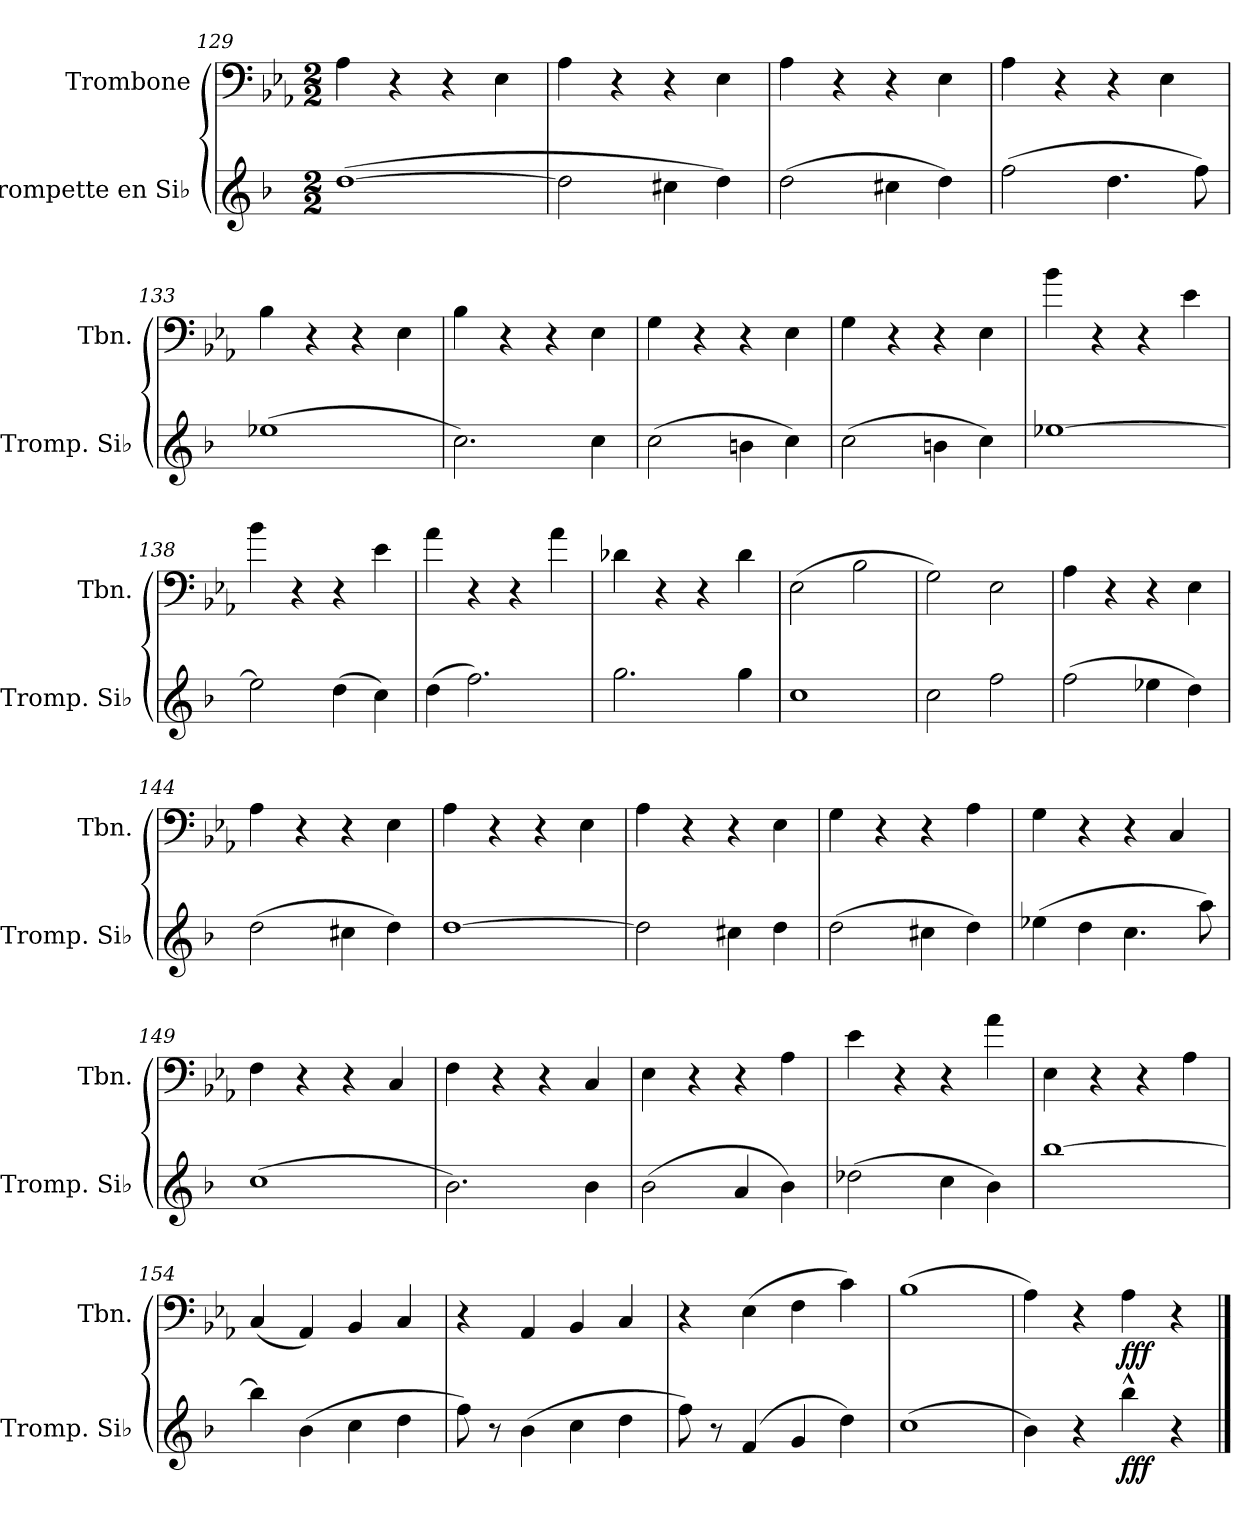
**kern	**dynam	**kern	**dynam
*part2	*part2	*part1	*part1
*staff2	*staff2	*staff1	*staff1
*I"Trompette en Si♭	*	*I"Trombone	*
*I'Tromp. Si♭	*	*I'Tbn.	*
*clefG2	*	*clefF4	*
*ITrd1c2	*	*	*
*k[b-e-a-]	*	*k[b-e-a-]	*
*M2/2	*	*M2/2	*
=129	=129	=129	=129
(>[1cc	.	4A-\	.
.	.	4r	.
.	.	4r	.
.	.	4E-\	.
=130	=130	=130	=130
2cc\]	.	4A-\	.
.	.	4r	.
4bn\	.	4r	.
4cc\)	.	4E-\	.
=131	=131	=131	=131
(>2cc\	.	4A-\	.
.	.	4r	.
4bn\	.	4r	.
4cc\)	.	4E-\	.
=132	=132	=132	=132
(>2ee-\	.	4A-\	.
.	.	4r	.
4.cc\	.	4r	.
.	.	4E-\	.
8ee-\)	.	.	.
=133	=133	=133	=133
(>1dd-X	.	4B-\	.
.	.	4r	.
.	.	4r	.
.	.	4E-\	.
=134	=134	=134	=134
2.b-\)	.	4B-\	.
.	.	4r	.
.	.	4r	.
4b-\	.	4E-\	.
!!LO:LB:g=z
=135	=135	=135	=135
(>2b-\	.	4G\	.
.	.	4r	.
4an\	.	4r	.
4b-\)	.	4E-\	.
=136	=136	=136	=136
(>2b-\	.	4G\	.
.	.	4r	.
4an\	.	4r	.
4b-\)	.	4E-\	.
=137	=137	=137	=137
[1dd-X	.	4b-\	.
.	.	4r	.
.	.	4r	.
.	.	4e-\	.
=138	=138	=138	=138
2dd-\]	.	4b-\	.
.	.	4r	.
(>4cc\	.	4r	.
4b-\)	.	4e-\	.
=139	=139	=139	=139
(>4cc\	.	4a-\	.
2.ee-\)	.	4r	.
.	.	4r	.
.	.	4a-\	.
=140	=140	=140	=140
2.ff\	.	4d-X\	.
.	.	4r	.
.	.	4r	.
4ff\	.	4d-\	.
=141	=141	=141	=141
1b-	.	(>2E-\	.
.	.	2B-\	.
=142	=142	=142	=142
2b-\	.	2G\)	.
2ee-\	.	2E-\	.
=143	=143	=143	=143
(>2ee-\	.	4A-\	.
.	.	4r	.
4dd-X\	.	4r	.
4cc\)	.	4E-\	.
!!LO:LB:g=z
=144	=144	=144	=144
(>2cc\	.	4A-\	.
.	.	4r	.
4bn\	.	4r	.
4cc\)	.	4E-\	.
=145	=145	=145	=145
[1cc	.	4A-\	.
.	.	4r	.
.	.	4r	.
.	.	4E-\	.
=146	=146	=146	=146
2cc\]	.	4A-\	.
.	.	4r	.
4bn\	.	4r	.
4cc\	.	4E-\	.
=147	=147	=147	=147
(>2cc\	.	4G\	.
.	.	4r	.
4bn\	.	4r	.
4cc\)	.	4A-\	.
=148	=148	=148	=148
(>4dd-X\	.	4G\	.
4cc\	.	4r	.
4.b-i\	.	4r	.
.	.	4C/	.
8gg\)	.	.	.
=149	=149	=149	=149
(>1b-	.	4F\	.
.	.	4r	.
.	.	4r	.
.	.	4C/	.
=150	=150	=150	=150
2.a-\)	.	4F\	.
.	.	4r	.
.	.	4r	.
4a-\	.	4C/	.
=151	=151	=151	=151
(>2a-\	.	4E-\	.
.	.	4r	.
4g/	.	4r	.
4a-\)	.	4A-\	.
!!LO:PB:g=z
=152	=152	=152	=152
(>2cc-X\	.	4e-\	.
.	.	4r	.
4b-\	.	4r	.
4a-\)	.	4a-\	.
=153	=153	=153	=153
[1aa-	.	4E-\	.
.	.	4r	.
.	.	4r	.
.	.	4A-\	.
=154	=154	=154	=154
4aa-\]	.	(<4C/	.
(>4a-\	.	4AA-/)	.
4b-\	.	4BB-/	.
4cc\	.	4C/	.
=155	=155	=155	=155
8ee-\)	.	4r	.
8r	.	.	.
(>4a-\	.	4AA-/	.
4b-\	.	4BB-/	.
4cc\	.	4C/	.
=156	=156	=156	=156
8ee-\)	.	4r	.
8r	.	.	.
(>4e-/	.	(>4E-\	.
4f/	.	4F\	.
4cc\)	.	4c\)	.
=157	=157	=157	=157
(>1b-	.	(>1B-	.
=158	=158	=158	=158
4a-\)	.	4A-\)	.
4r	.	4r	.
!	!LO:DY:b	!	!LO:DY:b
4aa-^^\	fff	4A-\	fff
4r	.	4r	.
==	==	==	==
*-	*-	*-	*-
